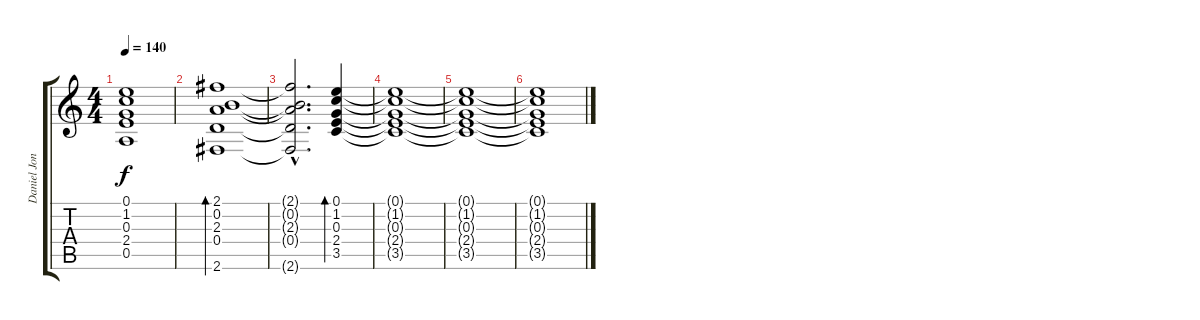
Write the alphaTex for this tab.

\track ("Daniel Jonhs (Distortion)" "Daniel Jon") {instrument distortionguitar}
\staff {score tabs}
\tuning (E4 B3 G3 D3 A2 E2) {hide}
\ts (4 4)
\tempo 140
\clef g2
\ks c
(0.1{t} 1.2{t} 0.3{t} 2.4{t} 0.5{t}).1{dy f} |
(2.1 0.2 2.3 0.4 2.6).1{bd 60} |
(2.1{hac t} 0.2{hac t} 2.3{hac t} 0.4{hac t} 2.6{hac t}).2{d} (0.1 1.2 0.3 2.4 3.5).4{bd 60} |
(0.1{t} 1.2{t} 0.3{t} 2.4{t} 3.5{t}).1 |
(0.1{t} 1.2{t} 0.3{t} 2.4{t} 3.5{t}).1 |
(0.1{t} 1.2{t} 0.3{t} 2.4{t} 3.5{t}).1
